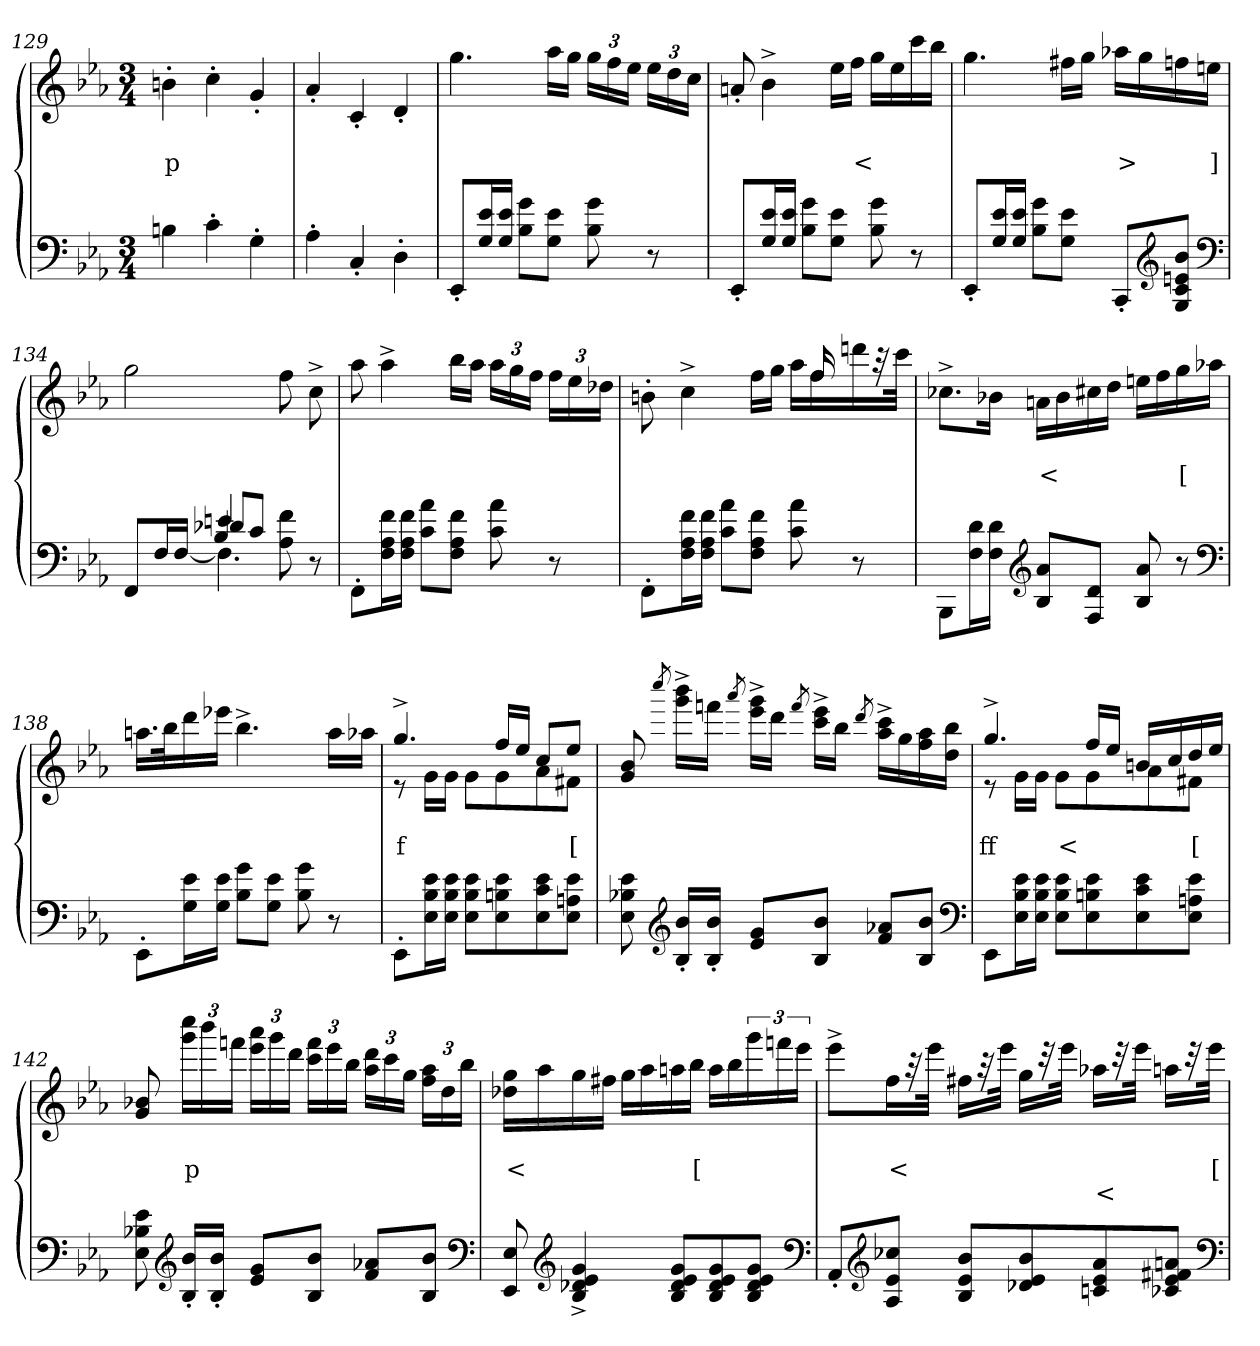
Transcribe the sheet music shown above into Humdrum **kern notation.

**kern	**kern	**text	**text	**text
*part2	*part1	*part1	*part1	*part1
*staff2	*staff1	*staff1	*staff1	*staff1
*clefF4	*clefG2	*	*	*
*k[b-e-a-]	*k[b-e-a-]	*	*	*
*M3/4	*M3/4	*	*	*
=129	=129	=129	=129	=129
4Bn	4bn'>\	.	p	.
4c'>	4cc'>\	.	.	.
4G'>	4g'>	.	.	.
=130	=130	=130	=130	=130
4A-'>	4a-'>	.	.	.
4C'>/	4c'>	.	.	.
4D'>	4d'>	.	.	.
=131	=131	=131	=131	=131
8EE-'>/L	4.gg	.	.	.
16e-\ 16G\L	.	.	.	.
16e- 16GJJ	.	.	.	.
8g 8B-L	.	.	.	.
8e- 8GJ	16aa-LL	.	.	.
.	16ggJJ	.	.	.
8g 8B-	24ggLL	.	.	.
.	24ff	.	.	.
.	24ee-JJ	.	.	.
8r	24ee-LL	.	.	.
.	24dd	.	.	.
.	24ccJJ	.	.	.
=132	=132	=132	=132	=132
8EE-'>/L	8an'>/	.	.	.
16e-\ 16G\L	4b-^>	.	.	.
16e- 16GJJ	.	.	.	.
8g 8B-L	.	.	.	.
8e- 8GJ	16ee-LL	.	.	.
.	16ffJJ	.	<	.
8g 8B-	16ggLL	.	.	.
.	16ee-	.	.	.
8r	16ccc	.	.	.
.	16bb-JJ	.	.	.
=133	=133	=133	=133	=133
8EE-'>/L	4.gg	.	.	.
16e-\ 16G\L	.	.	.	.
16e- 16GJJ	.	.	.	.
8g 8B-L	.	.	.	.
8e- 8GJ	16ff#XLL	.	.	.
.	16ggJJ	.	.	.
8CC'>L	16aa-XLL	.	>	.
.	16gg	.	.	.
*clefG2	*	*	*	*
8b- 8en 8c 8GJ	16ffn	.	.	.
.	16eenJJ	.	]	.
*clefF4	*	*	*	*
=134	=134	=134	=134	=134
*^	*	*	*	*
*	*^	*	*	*	*
*	*	*^	*	*	*	*
4ryy	4ryy	4ryy	8FFL	2gg	.	.	.
.	.	.	16FL	.	.	.	.
.	.	.	[16FJJ	.	.	.	.
4en/	8d-X/L	4B-	4.F\]	.	.	.	.
.	8cJ	.	.	.	.	.	.
8A-\ 8f	4ryy	4ryy	.	8ff	.	.	.
8r	.	.	8ryy	8cc^>	.	.	.
*v	*v	*v	*v	*	*	*	*
=135	=135	=135	=135	=135
8FF'>/L	8aa-	.	.	.
16f\ 16A-\ 16F\L	4aa-^>	.	.	.
16f\ 16A-\ 16F\JJ	.	.	.	.
8a- 8cL	.	.	.	.
8f 8A- 8FJ	16bb-LL	.	.	.
.	16aa-JJ	.	.	.
8a- 8c	24aa-LL	.	.	.
.	24gg	.	.	.
.	24ffJJ	.	.	.
8r	24ffLL	.	.	.
.	24ee-	.	.	.
.	24dd-XJJ	.	.	.
=136	=136	=136	=136	=136
*	*^	*	*	*
8FF'>/L	8bn'>	16ryy	.	.	.
*	*v	*v	*	*	*
16f\ 16A-\ 16F\L	4cc^>	.	.	.
16f\ 16A-\ 16F\JJ	.	.	.	.
8a- 8cL	.	.	.	.
8f 8A- 8FJ	16ff\LL	.	.	.
.	16ggJJ	.	.	.
8a- 8c	16aa-\LL	.	.	.
*	*^	*	*	*
.	16ff	16ff/	.	.	.
8r	16dddn	8ryy	.	.	.
.	32r	.	.	.	.
.	32cccJJk	.	.	.	.
*	*v	*v	*	*	*
=137	=137	=137	=137	=137
8BBB-/L	8.cc-X^>L	.	.	.
16d\ 16F\L	.	.	.	.
16d\ 16F\JJ	16b-XJk	.	.	.
*clefG2	*	*	*	*
8a- 8B-L	16anLL	.	<	.
.	16b-	.	.	.
8d 8FJ	16cc#X	.	.	.
.	16ddJJ	.	.	.
8a- 8B-	16eenLL	.	.	.
.	16ff	.	.	.
8r	16gg	.	[	.
.	16aa-XJJ	.	.	.
*clefF4	*	*	*	*
=138	=138	=138	=138	=138
8EE-'>/L	16.aanLL	.	.	.
.	32bb-	.	.	.
16e-\ 16G\L	16ddd	.	.	.
16e-\ 16G\JJ	16eee-XJJ	.	.	.
8g 8B-L	4.bb-^>	.	.	.
8e- 8GJ	.	.	.	.
8g 8B-	.	.	.	.
8r	16aaLL	.	.	.
.	16aa-XJJ	.	.	.
=139	=139	=139	=139	=139
*	*^	*	*	*
8EE-'>/L	4.gg^>	8r	.	f	.
16e-\ 16B-\ 16E-\L	.	16gLL	.	.	.
16e-\ 16B-\ 16E-\JJ	.	16gJJ	.	.	.
8e- 8B- 8E-L	.	8gL	.	.	.
8e- 8Bn 8E-	16ffLL	8g	.	.	.
.	16ee-JJ	.	.	.	.
8e- 8c 8E-	8ccL	8a-	.	.	.
8e- 8An 8E-J	8ee-J	8f#XJ	.	[	.
*	*v	*v	*	*	*
=140	=140	=140	=140	=140
8e- 8B-X 8E-	8b-/ 8g/	.	.	.
*clefG2	*	*	*	*
.	8qcccc/	.	.	.
16b-'> 16B-'>LL	16bbb-^> 16ggg^>LL	.	.	.
16b-'> 16B-'>JJ	16fffnJJ	.	.	.
.	8qaaa-/	.	.	.
8g 8e-L	16ggg^> 16eee-^>LL	.	.	.
.	16dddJJ	.	.	.
.	8qfff/	.	.	.
8b- 8B-J	16eee-^> 16ccc^>LL	.	.	.
.	16bb-JJ	.	.	.
.	8qddd/	.	.	.
8a-X 8fL	16ccc^> 16aa-^>LL	.	.	.
.	16gg	.	.	.
8b- 8B-J	16aa- 16ff	.	.	.
.	16bb- 16ddJJ	.	.	.
*clefF4	*	*	*	*
=141	=141	=141	=141	=141
*	*^	*	*	*
8EE-/L	4.gg^>	8r	.	ff	.
16e-\ 16B-\ 16E-\L	.	16gLL	.	.	.
16e-\ 16B-\ 16E-\JJ	.	16gJJ	.	.	.
8e- 8B- 8E-L	.	8gL	.	<	.
8e- 8Bn 8E-	16ffLL	8g	.	.	.
.	16ee-JJ	.	.	.	.
8e- 8c 8E-	16bnLL	8a-	.	.	.
.	16cc	.	.	.	.
8e- 8An 8E-J	16dd	8f#XJ	.	[	.
.	16ee-JJ	.	.	.	.
*	*v	*v	*	*	*
=142	=142	=142	=142	=142
8e- 8B-X 8E-	8b-X 8g	.	.	.
*clefG2	*	*	*	*
16b-'> 16B-'>LL	24cccc 24gggLL	.	p	.
.	24bbb-	.	.	.
16b-'> 16B-'>JJ	.	.	.	.
.	24fffnJJ	.	.	.
8g 8e-L	24aaa- 24eee-LL	.	.	.
.	24ggg	.	.	.
.	24dddJJ	.	.	.
8b- 8B-J	24fff 24cccLL	.	.	.
.	24eee-	.	.	.
.	24bb-JJ	.	.	.
8a-X 8fL	24ddd 24aa-LL	.	.	.
.	24ccc	.	.	.
.	24ggJJ	.	.	.
8b- 8B-J	24aa- 24ffLL	.	.	.
.	24dd	.	.	.
.	24bb-JJ	.	.	.
*clefF4	*	*	*	*
=143	=143	=143	=143	=143
8E- 8EE-	16gg 16dd-XLL	.	<	.
.	16aa-	.	.	.
*clefG2	*	*	*	*
4g^> 4e-^> 4d-X^> 4B-^>	16gg	.	.	.
.	16ff#XJJ	.	.	.
.	16ggLL	.	.	.
.	16aa-	.	.	.
8g 8e- 8d- 8B-L	16aan	.	.	.
.	16bb-JJ	.	[	.
8g 8e- 8d- 8B-	16aaLL	.	.	.
.	16bb-	.	.	.
8g 8e- 8d- 8B-J	24ggg	.	.	.
.	24fffn	.	.	.
.	24eee-JJ	.	.	.
*clefF4	*	*	*	*
=144	=144	=144	=144	=144
8AA-'>L	8eee-^>L	.	.	.
*clefG2	*	*	*	*
8cc-X 8e- 8A-J	16ffL	.	<	.
.	32r	.	.	.
.	32eee-JJk	.	.	.
8b- 8e- 8B-L	16ff#XLL	.	.	.
.	32r	.	.	.
.	32eee-JJk	.	.	.
8b- 8e- 8d-X	16ggLL	.	.	.
.	32r	.	.	.
.	32eee-JJk	.	.	.
8a- 8e- 8cn	16aa-XLL	.	.	<
.	32r	.	.	.
.	32eee-JJk	.	.	.
8an 8f#X 8e- 8c-XJ	16aanLL	.	.	.
.	32r	.	.	.
.	32eee-JJk	.	[	.
*clefF4	*	*	*	*
=	=	=	=	=
*-	*-	*-	*-	*-
